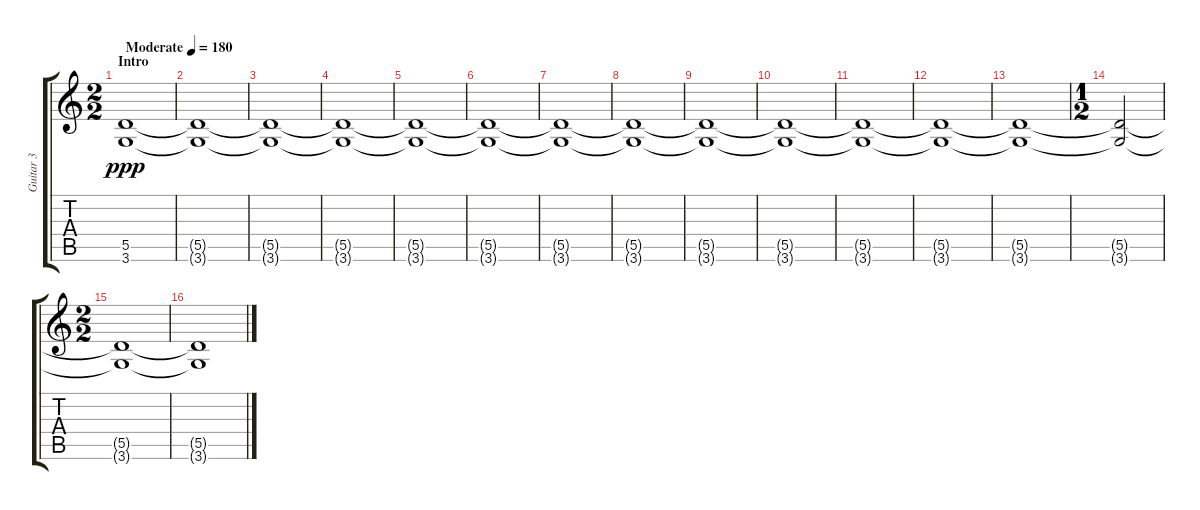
\track ("Guitar 3" "Guitar 3") {instrument distortionguitar}
\staff {score tabs}
\tuning (E4 B3 G3 D3 A2 E2) {hide}
\ts (2 2)
\section ("" "Intro")
\tempo (180 "Moderate")
\clef g2
\ks c
(5.5 3.6).1{dy ppp instrument distortionguitar} |
(5.5{t} 3.6{t}).1 |
(5.5{t} 3.6{t}).1 |
(5.5{t} 3.6{t}).1 |
(5.5{t} 3.6{t}).1 |
(5.5{t} 3.6{t}).1 |
(5.5{t} 3.6{t}).1 |
(5.5{t} 3.6{t}).1 |
(5.5{t} 3.6{t}).1 |
(5.5{t} 3.6{t}).1 |
(5.5{t} 3.6{t}).1 |
(5.5{t} 3.6{t}).1 |
(5.5{t} 3.6{t}).1 |
\ts (1 2)
(5.5{t} 3.6{t}).2 |
\ts (2 2)
(5.5{t} 3.6{t}).1 |
(5.5{t} 3.6{t}).1
